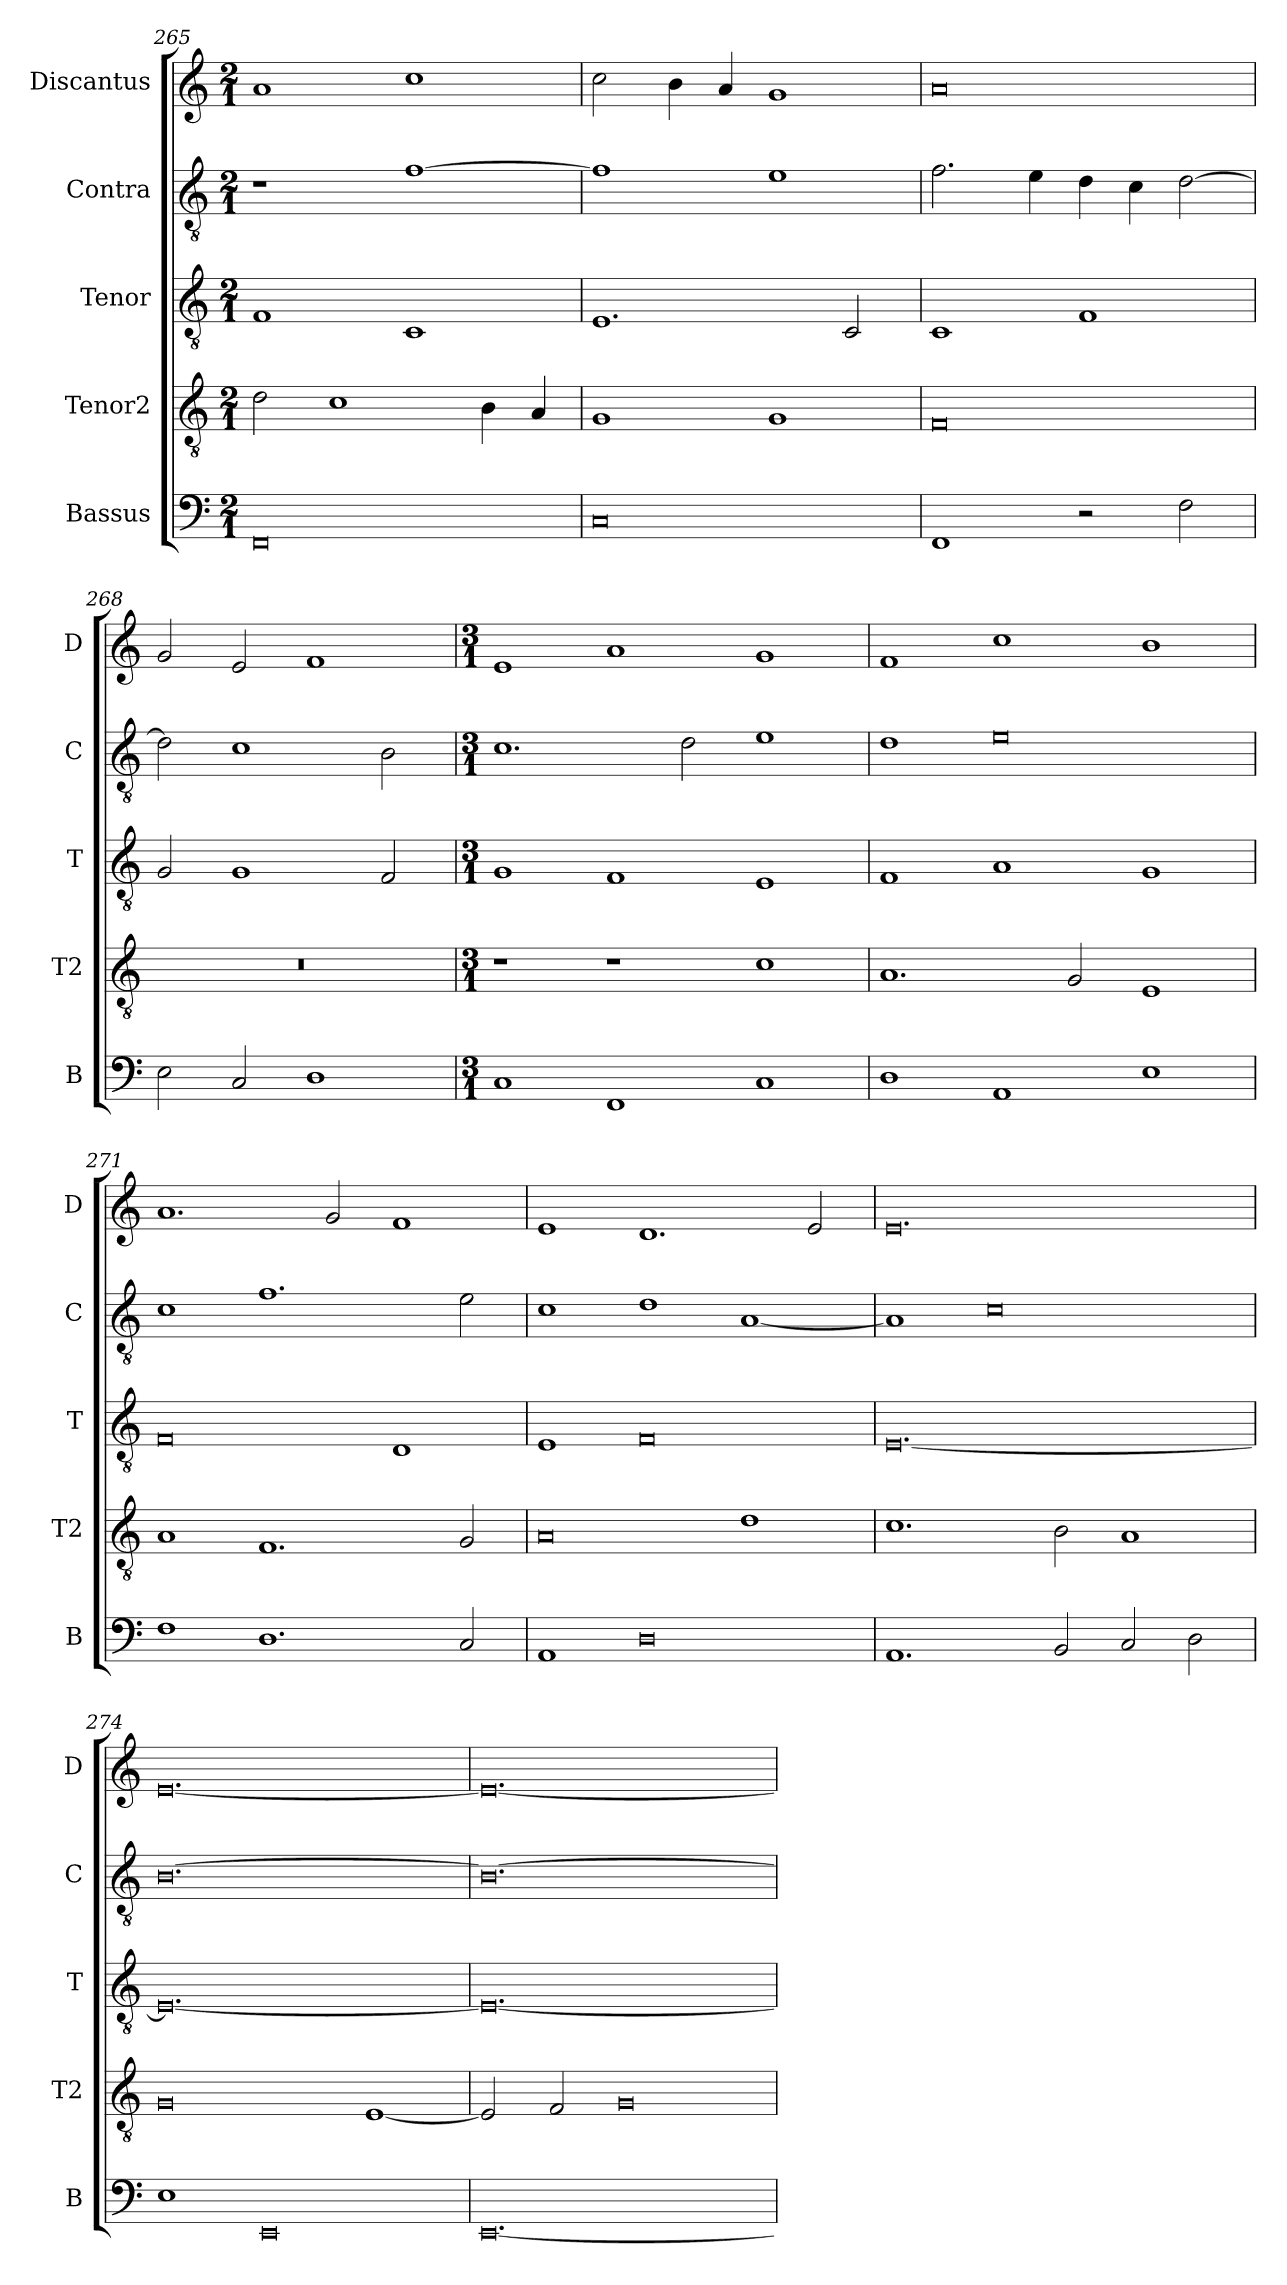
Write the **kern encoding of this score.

**kern	**kern	**kern	**kern	**kern
*part5	*part4	*part3	*part2	*part1
*staff5	*staff4	*staff3	*staff2	*staff1
*I"Bassus	*I"Tenor2	*I"Tenor	*I"Contra	*I"Discantus
*I'B	*I'T2	*I'T	*I'C	*I'D
*clefF4	*clefGv2	*clefGv2	*clefGv2	*clefG2
*k[]	*k[]	*k[]	*k[]	*k[]
*M2/1	*M2/1	*M2/1	*M2/1	*M2/1
=265	=265	=265	=265	=265
0FF	2d\	1F	1r	1a
.	1c	.	.	.
.	.	1C	[1f	1cc
.	4B\	.	.	.
.	4A/	.	.	.
=266	=266	=266	=266	=266
0C	1G	1.E	1f]	2cc\
.	.	.	.	4b\
.	.	.	.	4a/
.	1G	.	1e	1g
.	.	2C/	.	.
=267	=267	=267	=267	=267
1FF	0F	1C	2.f\	0a
.	.	.	4e\	.
2r	.	1F	4d\	.
.	.	.	4c\	.
2F\	.	.	[2d\	.
=268	=268	=268	=268	=268
2E\	0r	2G/	2d\]	2g/
2C/	.	1G	1c	2e/
1D	.	.	.	1f
.	.	2F/	2B\	.
=269	=269	=269	=269	=269
*M3/1	*M3/1	*M3/1	*M3/1	*M3/1
1C	1r	1G	1.c	1e
1FF	1r	1F	.	1a
.	.	.	2d\	.
1C	1c	1E	1e	1g
=270	=270	=270	=270	=270
1D	1.A	1F	1d	1f
1AA	.	1A	0e	1cc
.	2G/	.	.	.
1E	1E	1G	.	1b
=271	=271	=271	=271	=271
1F	1A	0F	1c	1.a
1.D	1.F	.	1.f	.
.	.	.	.	2g/
.	.	1D	.	1f
2C/	2G/	.	2e\	.
=272	=272	=272	=272	=272
1AA	0A	1E	1c	1e
0D	.	0F	1d	1.d
.	1d	.	[1A	.
.	.	.	.	2e/
=273	=273	=273	=273	=273
1.AA	1.c	[0.E	1A]	0.e
.	.	.	0c	.
2BB/	2B\	.	.	.
2C/	1A	.	.	.
2D\	.	.	.	.
=274	=274	=274	=274	=274
1E	0G	0.E_	[0.B	[0.e
0EE	.	.	.	.
.	[1E	.	.	.
=275	=275	=275	=275	=275
[0.EE	2E/]	0.E_	0.B_	0.e_
.	2F/	.	.	.
.	0G	.	.	.
=	=	=	=	=
*-	*-	*-	*-	*-
